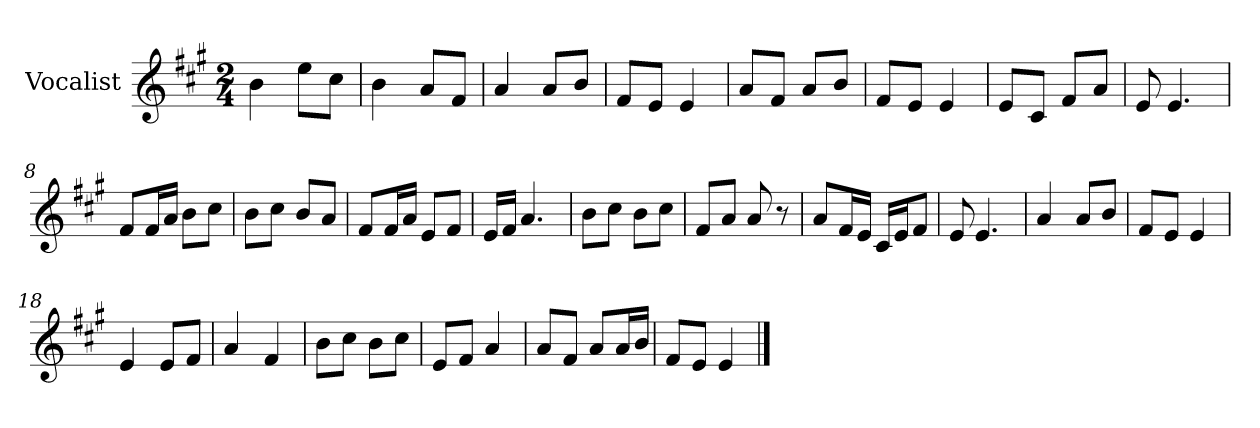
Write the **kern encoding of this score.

**kern
*part1
*staff1
*I"Vocalist
*k[f#c#g#]
*A:
*M2/4
=
4b
8eeL
8cc#J
=1
4b
8aL
8f#J
=2
4a
8aL
8bJ
=3
8f#L
8eJ
4e
=4
8aL
8f#J
8aL
8bJ
=5
8f#L
8eJ
4e
=6
8eL
8c#J
8f#L
8aJ
=7
8e
4.e
=8
8f#L
16f#L
16aJJ
8bL
8cc#J
=9
8bL
8cc#J
8bL
8aJ
=10
8f#L
16f#L
16aJJ
8eL
8f#J
=11
16eLL
16f#JJ
4.a
=12
8bL
8cc#J
8bL
8cc#J
=13
8f#L
8aJ
8a
8r
=14
8aL
16f#L
16eJJ
16c#LL
16eJ
8f#J
=15
8e
4.e
=16
4a
8aL
8bJ
=17
8f#L
8eJ
4e
=18
4e
8eL
8f#J
=19
4a
4f#
=20
8bL
8cc#J
8bL
8cc#J
=21
8eL
8f#J
4a
=22
8aL
8f#J
8aL
16aL
16bJJ
=23
8f#L
8eJ
4e
==
*-
